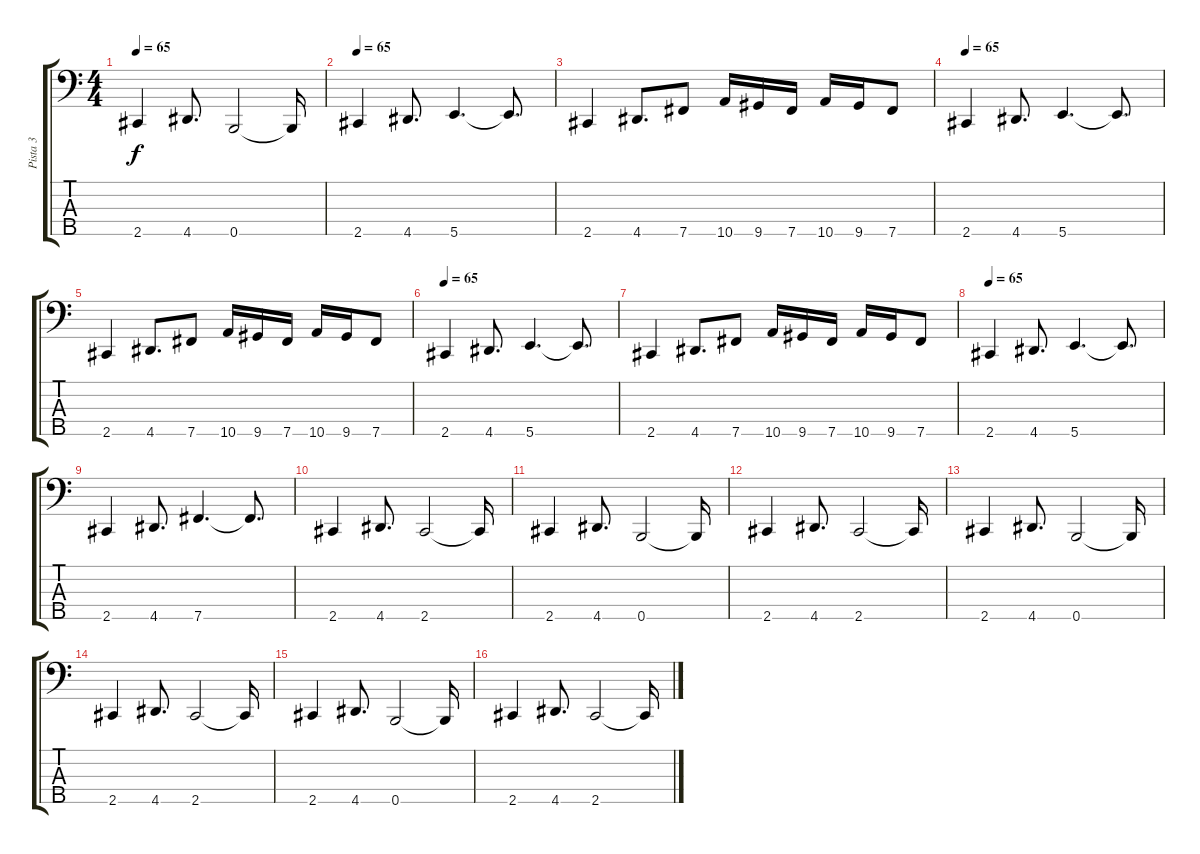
\track ("Pista 3" "Pista 3") {instrument electricbassfinger}
\staff {score tabs}
\tuning (G2 D2 A1 E1 B0) {hide}
\ts (4 4)
\tempo 65
\clef f4
\ks c
2.5.4{dy f} 4.5.8{d} 0.5.2 0.5{t}.16 |
\tempo 65
2.5.4 4.5.8{d} 5.5.4{d} 5.5{t}.8{d} |
2.5.4 4.5.8{d} 7.5.8 10.5.16 9.5.16 7.5.16 10.5.16 9.5.16 7.5.8 |
\tempo 65
2.5.4 4.5.8{d} 5.5.4{d} 5.5{t}.8{d} |
2.5.4 4.5.8{d} 7.5.8 10.5.16 9.5.16 7.5.16 10.5.16 9.5.16 7.5.8 |
\tempo 65
2.5.4 4.5.8{d} 5.5.4{d} 5.5{t}.8{d} |
2.5.4 4.5.8{d} 7.5.8 10.5.16 9.5.16 7.5.16 10.5.16 9.5.16 7.5.8 |
\tempo 65
2.5.4 4.5.8{d} 5.5.4{d} 5.5{t}.8{d} |
2.5.4 4.5.8{d} 7.5.4{d} 7.5{t}.8{d} |
2.5.4 4.5.8{d} 2.5.2 2.5{t}.16 |
2.5.4 4.5.8{d} 0.5.2 0.5{t}.16 |
2.5.4 4.5.8{d} 2.5.2 2.5{t}.16 |
2.5.4 4.5.8{d} 0.5.2 0.5{t}.16 |
2.5.4 4.5.8{d} 2.5.2 2.5{t}.16 |
2.5.4 4.5.8{d} 0.5.2 0.5{t}.16 |
2.5.4 4.5.8{d} 2.5.2 2.5{t}.16
